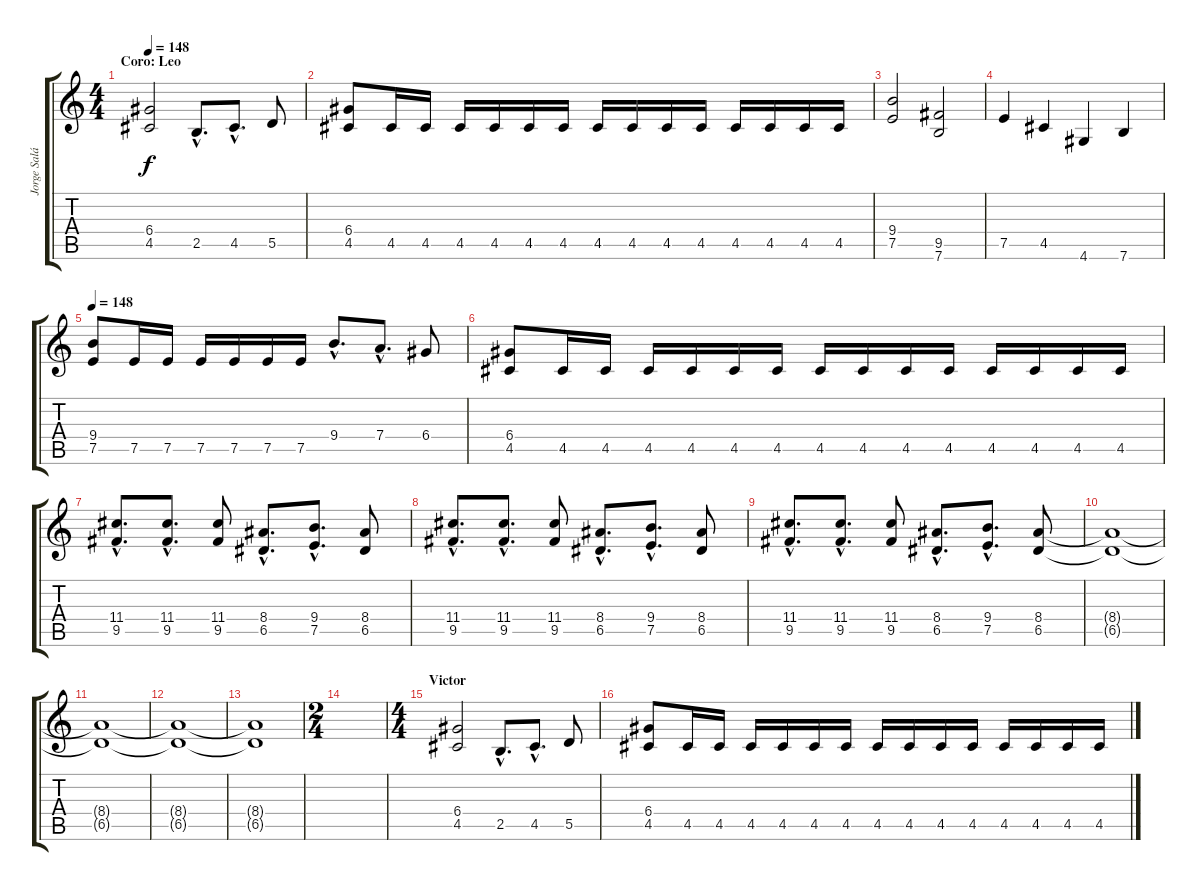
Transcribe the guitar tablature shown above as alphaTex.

\track ("Jorge Salán" "Jorge Salá") {instrument distortionguitar}
\staff {score tabs}
\tuning (E4 B3 G3 D3 A2 E2) {hide}
\ts (4 4)
\section ("" "Coro: Leo")
\tempo 148
\clef g2
\ks c
(6.4 4.5).2{dy f} 2.5{hac}.8{d} 4.5{hac}.8{d} 5.5.8 |
(6.4 4.5).8 4.5.16 4.5.16 4.5.16 4.5.16 4.5.16 4.5.16 4.5.16 4.5.16 4.5.16 4.5.16 4.5.16 4.5.16 4.5.16 4.5.16 |
(9.4 7.5).2 (9.5 7.6).2 |
7.5.4 4.5.4 4.6.4 7.6.4 |
\tempo 148
(9.4 7.5).8 7.5.16 7.5.16 7.5.16 7.5.16 7.5.16 7.5.16 9.4{hac}.8{d} 7.4{hac}.8{d} 6.4.8 |
(6.4 4.5).8 4.5.16 4.5.16 4.5.16 4.5.16 4.5.16 4.5.16 4.5.16 4.5.16 4.5.16 4.5.16 4.5.16 4.5.16 4.5.16 4.5.16 |
(11.4{hac} 9.5{hac}).8{d} (11.4{hac} 9.5{hac}).8{d} (11.4 9.5).8 (8.4{hac} 6.5{hac}).8{d} (9.4{hac} 7.5{hac}).8{d} (8.4 6.5).8 |
(11.4{hac} 9.5{hac}).8{d} (11.4{hac} 9.5{hac}).8{d} (11.4 9.5).8 (8.4{hac} 6.5{hac}).8{d} (9.4{hac} 7.5{hac}).8{d} (8.4 6.5).8 |
(11.4{hac} 9.5{hac}).8{d} (11.4{hac} 9.5{hac}).8{d} (11.4 9.5).8 (8.4{hac} 6.5{hac}).8{d} (9.4{hac} 7.5{hac}).8{d} (8.4 6.5).8 |
(8.4{t} 6.5{t}).1 |
(8.4{t} 6.5{t}).1 |
(8.4{t} 6.5{t}).1 |
(8.4{t} 6.5{t}).1 |
\ts (2 4)
|
\ts (4 4)
\section ("" "Victor")
(6.4 4.5).2{volume 12} 2.5{hac}.8{d} 4.5{hac}.8{d} 5.5.8 |
(6.4 4.5).8 4.5.16 4.5.16 4.5.16 4.5.16 4.5.16 4.5.16 4.5.16 4.5.16 4.5.16 4.5.16 4.5.16 4.5.16 4.5.16 4.5.16
